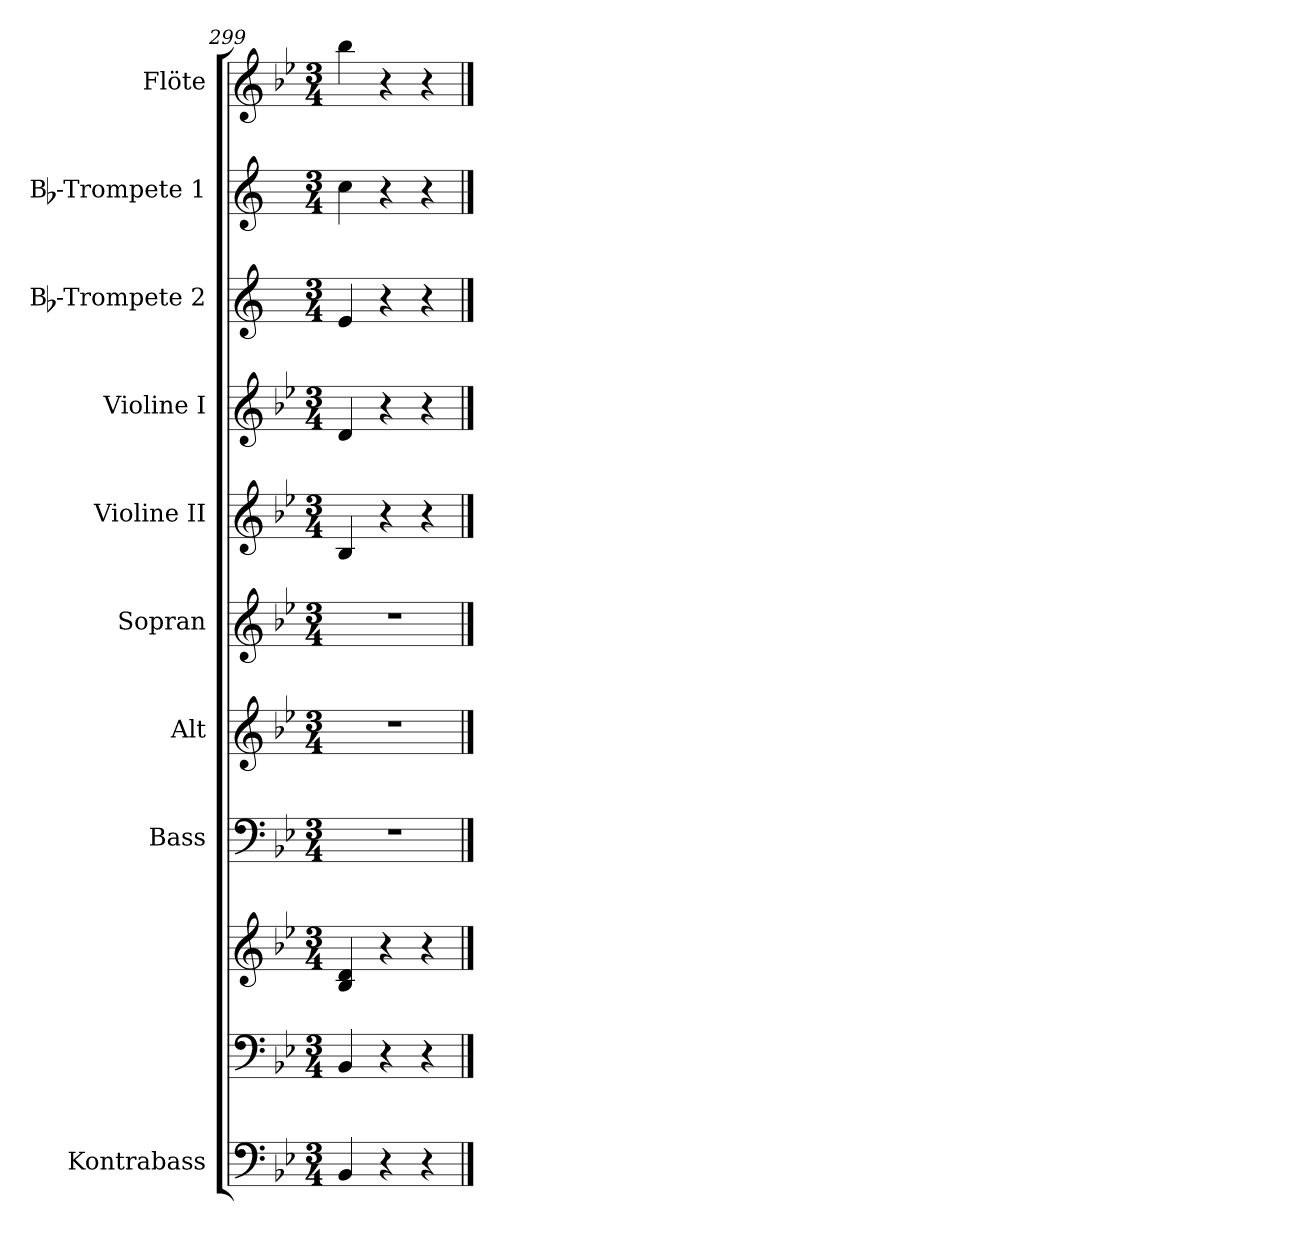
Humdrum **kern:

**kern	**kern	**kern	**kern	**kern	**kern	**kern	**kern	**kern	**kern	**kern
*part10	*part9	*part9	*part8	*part7	*part6	*part5	*part4	*part3	*part2	*part1
*staff11	*staff10	*staff9	*staff8	*staff7	*staff6	*staff5	*staff4	*staff3	*staff2	*staff1
*I"Kontrabass	*	*	*I"Bass	*I"Alt	*I"Sopran	*I"Violine II	*I"Violine I	*I"Bb-Trompete 2	*I"Bb-Trompete 1	*I"Flöte
*I'Kb.	*	*	*I'B.	*I'A.	*I'S.	*I'Vl. II	*I'Vl. I	*I'Bb Trp. 2	*I'Bb Trp. 1	*I'Fl.
*clefF4	*clefF4	*clefG2	*clefF4	*clefG2	*clefG2	*clefG2	*clefG2	*clefG2	*clefG2	*clefG2
*ITrd7c12	*	*	*	*	*	*	*	*ITrd1c2	*ITrd1c2	*
*k[b-e-]	*k[b-e-]	*k[b-e-]	*k[b-e-]	*k[b-e-]	*k[b-e-]	*k[b-e-]	*k[b-e-]	*k[b-e-]	*k[b-e-]	*k[b-e-]
*B-:	*B-:	*B-:	*B-:	*B-:	*B-:	*B-:	*B-:	*B-:	*B-:	*B-:
*M3/4	*M3/4	*M3/4	*M3/4	*M3/4	*M3/4	*M3/4	*M3/4	*M3/4	*M3/4	*M3/4
=299	=299	=299	=299	=299	=299	=299	=299	=299	=299	=299
4BBB-/	4BB-/	4B-/ 4d/	2.r	2.r	2.r	4B-/	4d/	4d/	4b-\	4bb-\
4r	4r	4r	.	.	.	4r	4r	4r	4r	4r
4r	4r	4r	.	.	.	4r	4r	4r	4r	4r
==	==	==	==	==	==	==	==	==	==	==
*-	*-	*-	*-	*-	*-	*-	*-	*-	*-	*-
